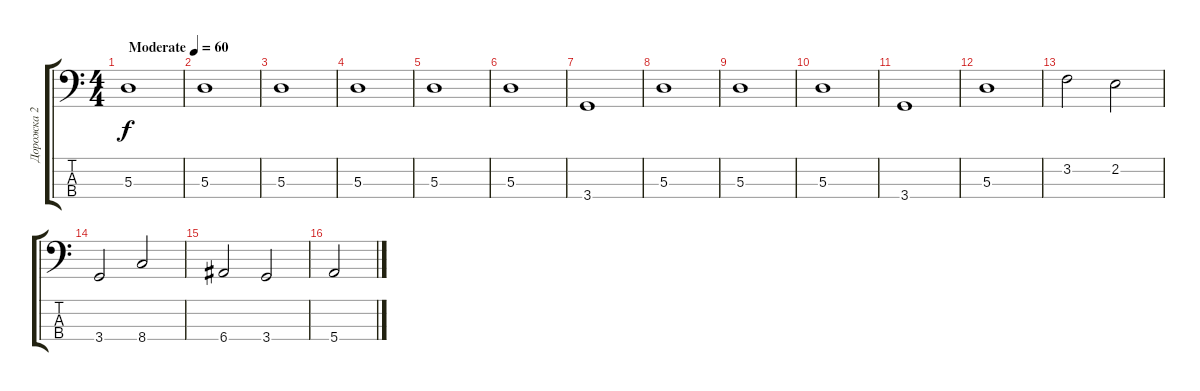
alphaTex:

\track ("Дорожка 2" "Дорожка 2") {instrument electricbassfinger}
\staff {score tabs}
\tuning (G2 D2 A1 E1) {hide}
\ts (4 4)
\tempo (60 "Moderate")
\clef f4
\ks c
5.3.1{dy f instrument electricbassfinger} |
5.3.1 |
5.3.1 |
5.3.1 |
5.3.1 |
5.3.1 |
3.4.1 |
5.3.1 |
5.3.1 |
5.3.1 |
3.4.1 |
5.3.1 |
3.2.2 2.2.2 |
3.4.2 8.4.2 |
6.4.2 3.4.2 |
5.4.2
